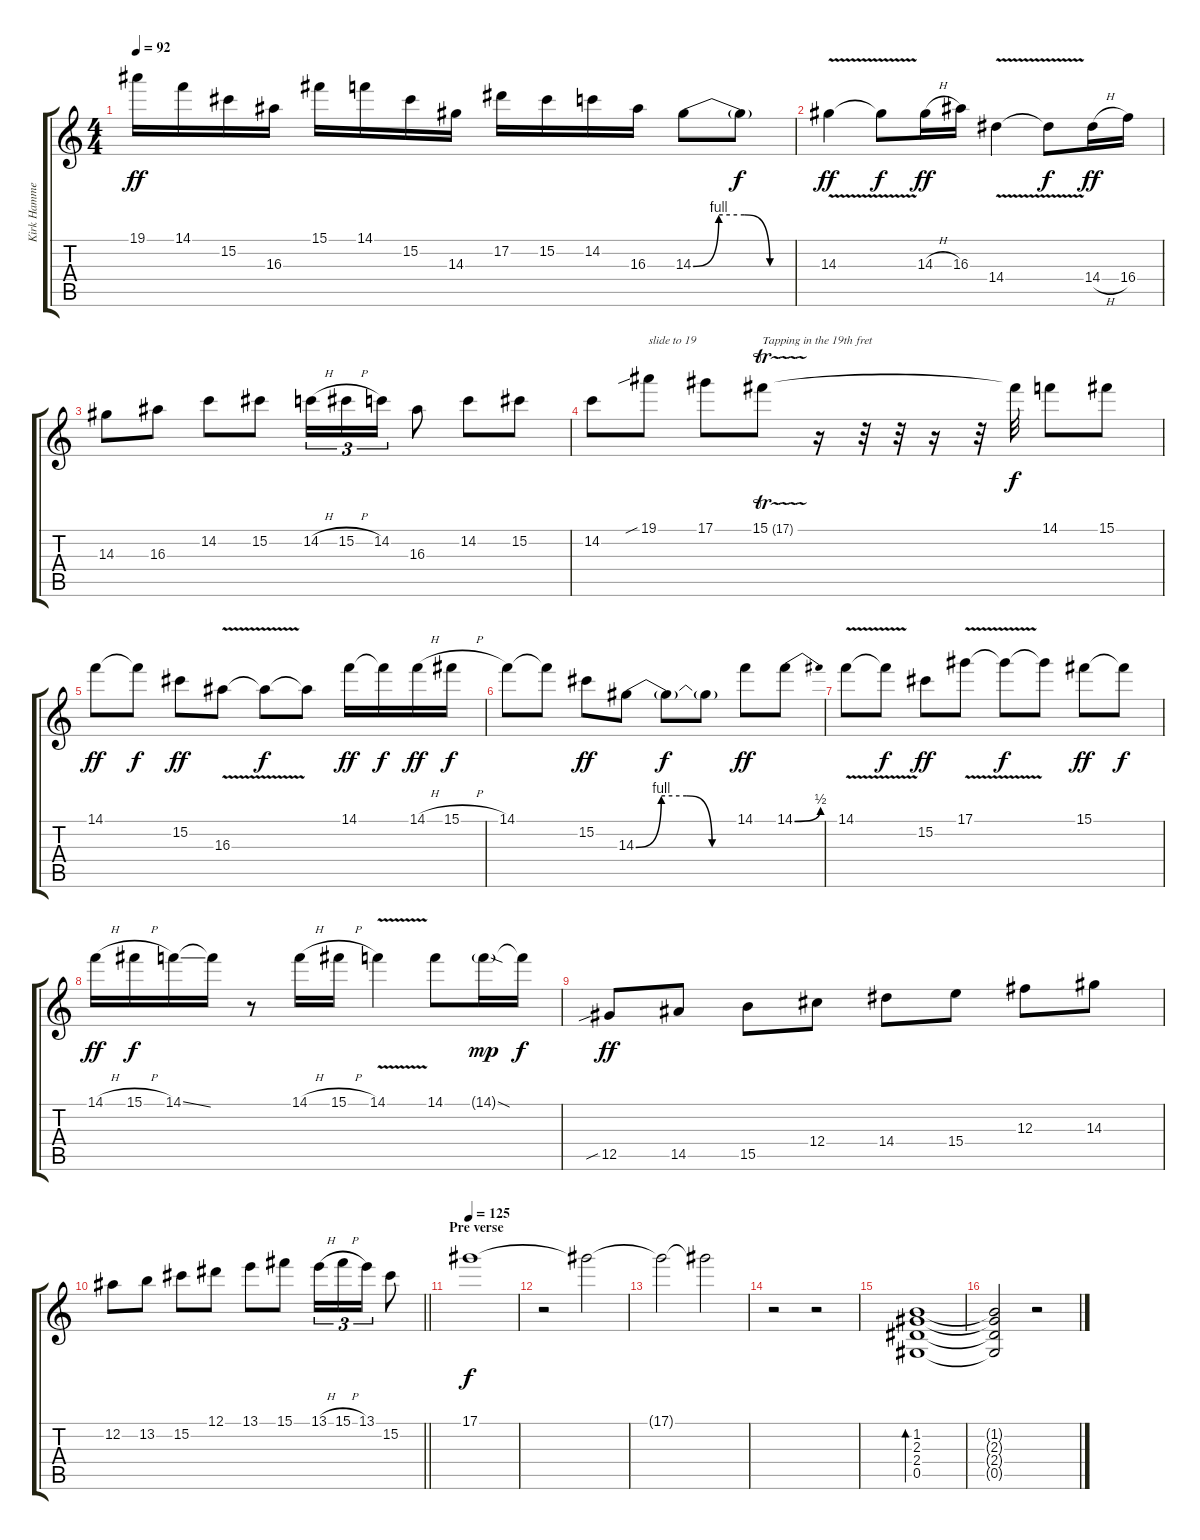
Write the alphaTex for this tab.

\track ("Kirk Hammett" "Kirk Hamme") {instrument overdrivenguitar}
\staff {score tabs}
\tuning (Eb4 Bb3 Gb3 Db3 Ab2 Eb2) {hide}
\ts (4 4)
\tempo 92
\clef g2
\ks c
19.1.16{dy ff} 14.1.16 15.2.16 16.3.16 15.1.16 14.1.16 15.2.16 14.3.16 17.2.16 15.2.16 14.2.16 16.3.16 14.3{be (custom 0 0 15 4 30 4 45 0 60 0)}.8 14.3{t}.8{dy f} |
14.3{v}.4{dy ff} 14.3{t}.8{dy f} 14.3{h}.16{dy ff} 16.3.16 14.4{v}.4 14.4{t}.8{dy f} 14.4{h}.16{dy ff} 16.4.16 |
14.3.8 16.3.8 14.2.8 15.2.8 14.2{h}.16{tu (3 2)} 15.2{h}.16{tu (3 2)} 14.2.16{tu (3 2)} 16.3.8 14.2.8 15.2.8 |
14.2.8 19.1{sib}.8{txt "slide to 19"} 17.1.8 15.1{tr (17 32)}.8{txt "Tapping in the 19th fret"} r.16 r.32 r.32 r.16 r.32 15.1{t}.32{dy f} 14.1.8 15.1.8 |
14.1.8{dy ff} 14.1{t}.8{dy f} 15.2.8{dy ff} 16.3{v}.8 16.3{t}.8{dy f} 16.3{t}.8 14.1.16{dy ff} 14.1{t}.16{dy f} 14.1{h}.16{dy ff} 15.1{h}.16{dy f} |
14.1.8 14.1{t}.8 15.2.8{dy ff} 14.3{be (custom 0 0 15 4 30 4 45 0 60 0)}.8 14.3{t}.8{dy f} 14.3{t}.8 14.1.8{dy ff} 14.1{be (bend 0 0 60 2)}.8 |
14.1{v}.8 14.1{t}.8{dy f} 15.2.8{dy ff} 17.1{v}.8 17.1{t}.8{dy f} 17.1{t}.8 15.1.8{dy ff} 15.1{t}.8{dy f} |
14.1{h}.16{dy ff} 15.1{h}.16{dy f} 14.1{ss}.16 14.1{t}.16 r.8 14.1{h}.16 15.1{h}.16 14.1{v}.4 14.1.8 14.1{sod g}.16{dy mp} 14.1{t}.16{dy f} |
12.5{sib}.8{dy ff} 14.5.8 15.5.8 12.4.8 14.4.8 15.4.8 12.3.8 14.3.8 |
\barLineRight lightlight
12.2.8 13.2.8 15.2.8 12.1.8 13.1.8 15.1.8 13.1{h}.16{tu (3 2)} 15.1{h}.16{tu (3 2)} 13.1.16{tu (3 2)} 15.2.8 |
\section ("" "Pre verse")
\tempo 125
17.1.1{dy f} |
r.2{volume 1} 17.1{t}.2 |
17.1{t}.2 17.1{t}.2{volume 16} |
r.2 r.2 |
(1.2 2.3 2.4 0.5).1{bd 30 instrument electricguitarclean} |
(1.2{t} 2.3{t} 2.4{t} 0.5{t}).2 r.2
